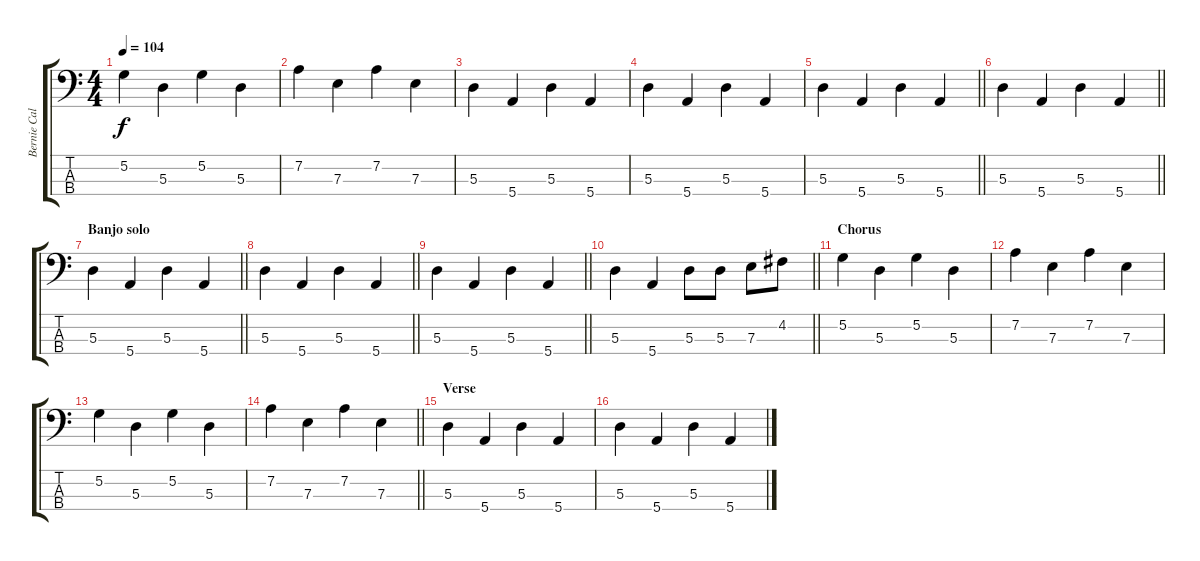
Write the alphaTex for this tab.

\track ("Bernie Calvert" "Bernie Cal") {instrument electricbasspick}
\staff {score tabs}
\tuning (G2 D2 A1 E1) {hide}
\ts (4 4)
\tempo 104
\clef f4
\ks c
5.2.4{dy f} 5.3.4 5.2.4 5.3.4 |
7.2.4 7.3.4 7.2.4 7.3.4 |
5.3.4 5.4.4 5.3.4 5.4.4 |
5.3.4 5.4.4 5.3.4 5.4.4 |
\barLineRight lightlight
5.3.4 5.4.4 5.3.4 5.4.4 |
\barLineRight lightlight
5.3.4 5.4.4 5.3.4 5.4.4 |
\section ("" "Banjo solo")
\barLineRight lightlight
5.3.4 5.4.4 5.3.4 5.4.4 |
\barLineRight lightlight
5.3.4 5.4.4 5.3.4 5.4.4 |
\barLineRight lightlight
5.3.4 5.4.4 5.3.4 5.4.4 |
\barLineRight lightlight
5.3.4 5.4.4 5.3.8 5.3.8 7.3.8 4.2.8 |
\section ("" "Chorus")
5.2.4 5.3.4 5.2.4 5.3.4 |
7.2.4 7.3.4 7.2.4 7.3.4 |
5.2.4 5.3.4 5.2.4 5.3.4 |
\barLineRight lightlight
7.2.4 7.3.4 7.2.4 7.3.4 |
\section ("" "Verse")
5.3.4 5.4.4 5.3.4 5.4.4 |
5.3.4 5.4.4 5.3.4 5.4.4
